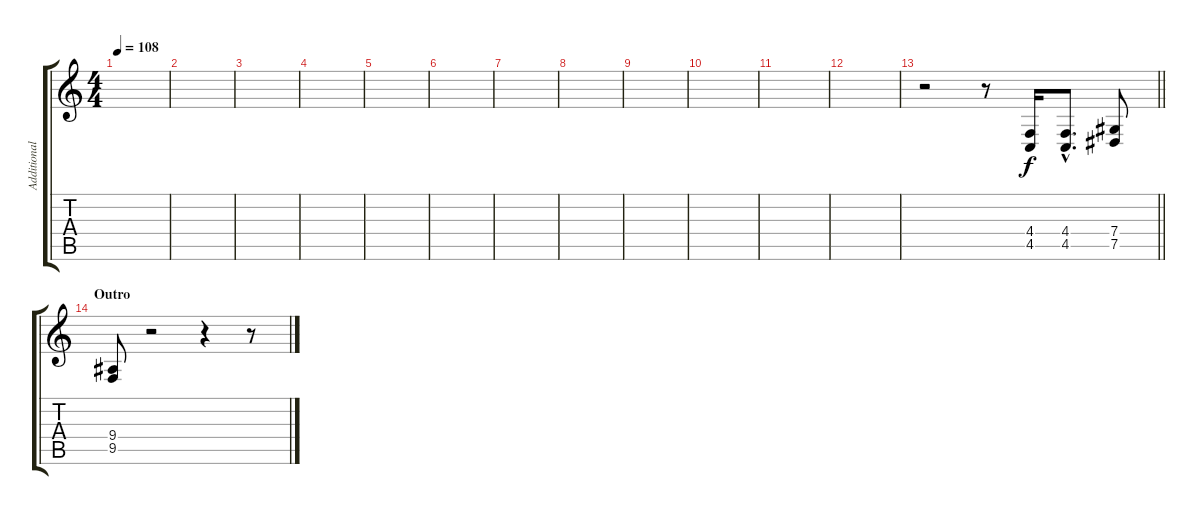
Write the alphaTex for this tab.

\track ("Additional Voices" "Additional") {instrument pad4choir}
\staff {score tabs}
\tuning (Eb4 Bb3 Gb3 Db3 Ab2 Eb2) {hide}
\ts (4 4)
\tempo 108
\clef g2
\ks c
|
|
|
|
|
|
|
|
|
|
|
|
\barLineRight lightlight
r.2 r.8 (4.4 4.5).16 (4.4{hac} 4.5{hac}).8{d} (7.4 7.5).8 |
\section ("" "Outro")
(9.4 9.5).8 r.2 r.4 r.8
